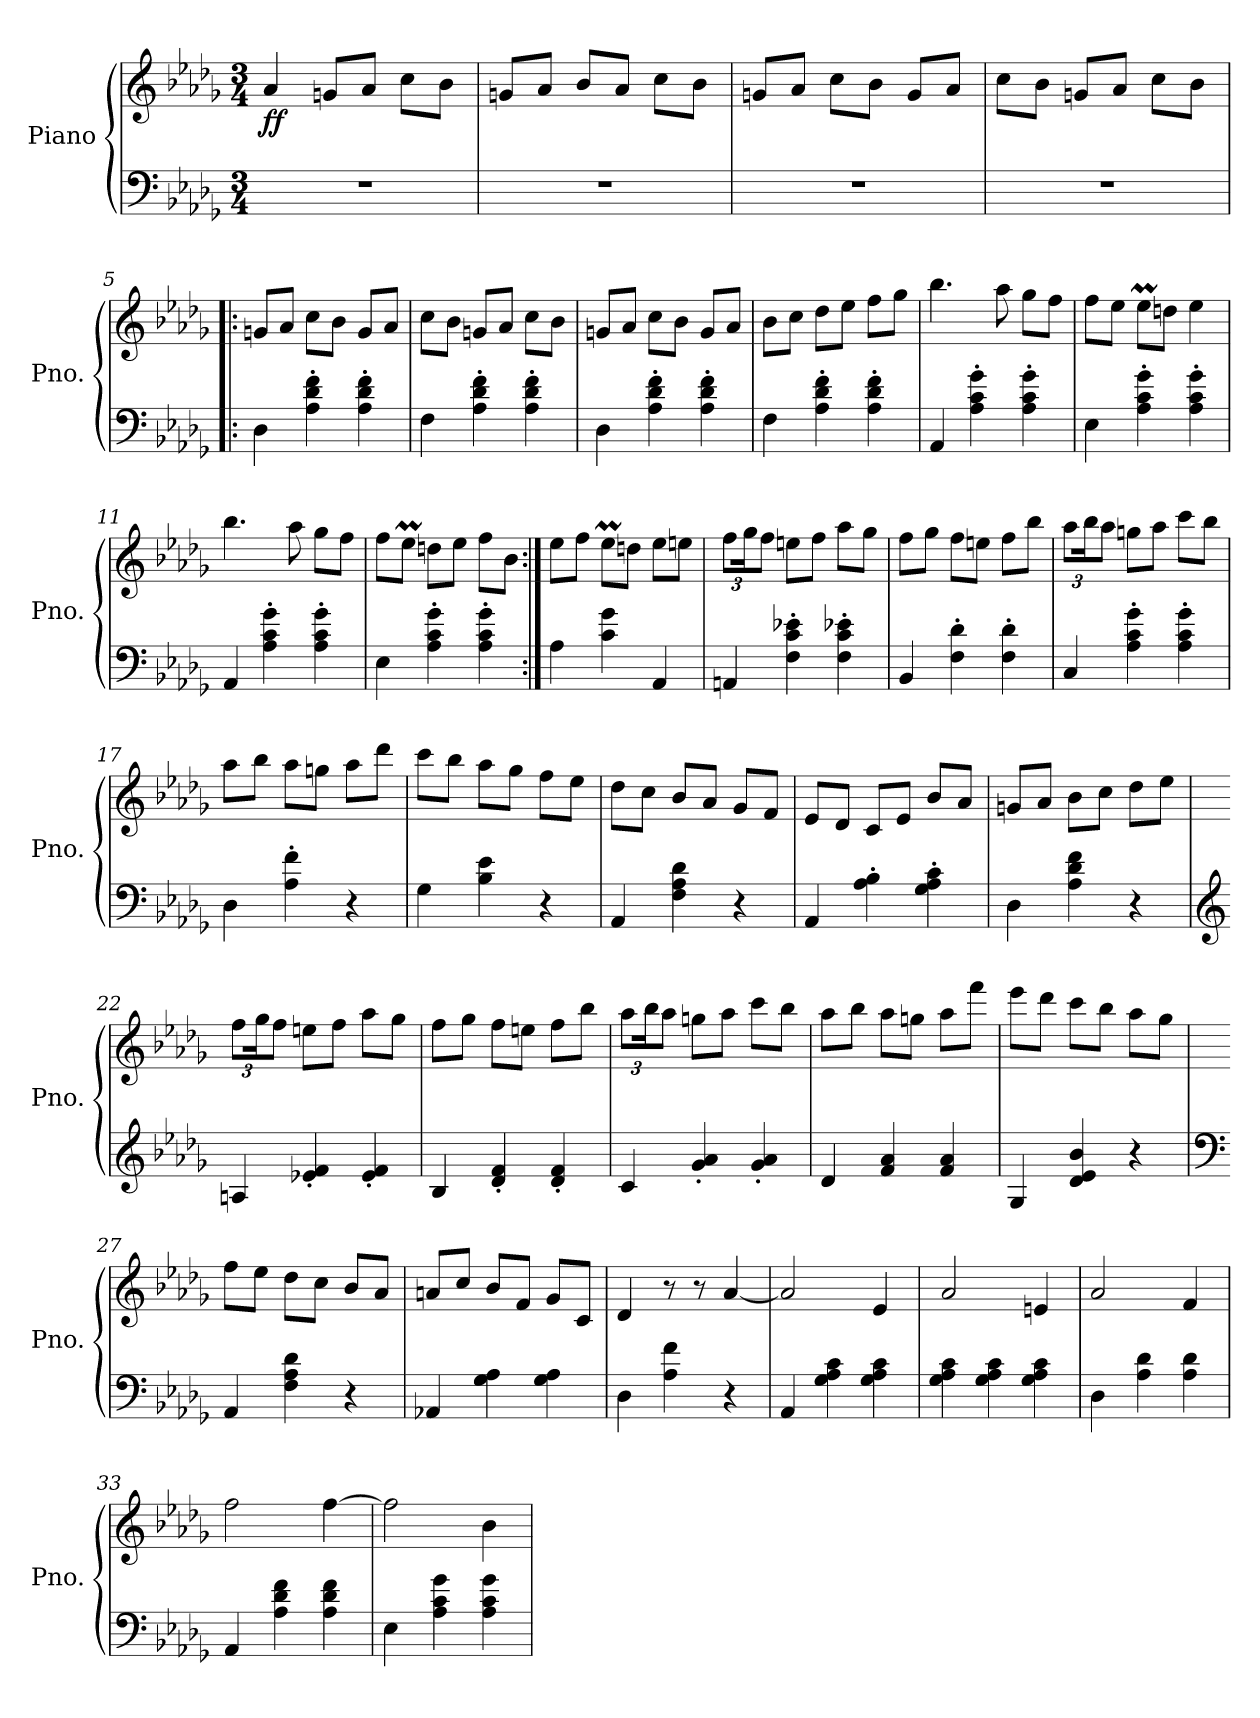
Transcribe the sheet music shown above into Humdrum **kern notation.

**kern	**kern	**dynam
*part1	*part1	*part1
*staff2	*staff1	*staff1/2
*I"Piano	*	*
*I'Pno.	*	*
*clefF4	*clefG2	*
*k[b-e-a-d-g-]	*k[b-e-a-d-g-]	*
*M3/4	*M3/4	*
*MM240	*MM240	*
=1	=1	=1
!	!	!LO:DY:b
2.r	4a-/	ff
.	8gn/L	.
.	8a-/J	.
.	8cc\L	.
.	8b-\J	.
=2	=2	=2
2.r	8gn/L	.
.	8a-/J	.
.	8b-/L	.
.	8a-/J	.
.	8cc\L	.
.	8b-\J	.
=3	=3	=3
2.r	8gn/L	.
.	8a-/J	.
.	8cc\L	.
.	8b-\J	.
.	8g/L	.
.	8a-/J	.
=4	=4	=4
2.r	8cc\L	.
.	8b-\J	.
.	8gn/L	.
.	8a-/J	.
.	8cc\L	.
.	8b-\J	.
=5!|:	=5!|:	=5!|:
4D-\	8gn/L	.
.	8a-/J	.
4A-\' 4d-\' 4f\'	8cc\L	.
.	8b-\J	.
4A-\' 4d-\' 4f\'	8g/L	.
.	8a-/J	.
=6	=6	=6
4F\	8cc\L	.
.	8b-\J	.
4A-\' 4d-\' 4f\'	8gn/L	.
.	8a-/J	.
4A-\' 4d-\' 4f\'	8cc\L	.
.	8b-\J	.
!!LO:LB:g=z
=7	=7	=7
4D-\	8gn/L	.
.	8a-/J	.
4A-\' 4d-\' 4f\'	8cc\L	.
.	8b-\J	.
4A-\' 4d-\' 4f\'	8g/L	.
.	8a-/J	.
=8	=8	=8
4F\	8b-\L	.
.	8cc\J	.
4A-\' 4d-\' 4f\'	8dd-\L	.
.	8ee-\J	.
4A-\' 4d-\' 4f\'	8ff\L	.
.	8gg-\J	.
=9	=9	=9
4AA-/	4.bb-\	.
4A-\' 4c\' 4g-\'	.	.
.	8aa-\	.
4A-\' 4c\' 4g-\'	8gg-\L	.
.	8ff\J	.
=10	=10	=10
4E-\	8ff\L	.
.	8ee-\J	.
4A-\' 4c\' 4g-\'	8ee-M\L	.
.	8ddn\J	.
4A-\' 4c\' 4g-\'	4ee-\	.
=11	=11	=11
4AA-/	4.bb-\	.
4A-\' 4c\' 4g-\'	.	.
.	8aa-\	.
4A-\' 4c\' 4g-\'	8gg-\L	.
.	8ff\J	.
=12	=12	=12
4E-\	8ff\L	.
.	8ee-M\J	.
4A-\' 4c\' 4g-\'	8ddn\L	.
.	8ee-\J	.
4A-\' 4c\' 4g-\'	8ff\L	.
.	8b-\J	.
!!LO:LB:g=z
=13:|!	=13:|!	=13:|!
4A-\	8ee-\L	.
.	8ff\J	.
4c\ 4g-\	8ee-M\L	.
.	8ddn\J	.
4AA-/	8ee-\L	.
.	8een\J	.
=14	=14	=14
*	*Xbrackettup	*
4AAn/	12ff\L	.
.	24gg-\K	.
.	8ff\J	.
4F\' 4c\' 4e-X\'	8een\L	.
.	8ff\J	.
4F\' 4c\' 4e-X\'	8aa-\L	.
.	8gg-\J	.
=15	=15	=15
4BB-/	8ff\L	.
.	8gg-\J	.
4F\' 4d-\'	8ff\L	.
.	8een\J	.
4F\' 4d-\'	8ff\L	.
.	8bb-\J	.
=16	=16	=16
4C/	12aa-\L	.
.	24bb-\K	.
.	8aa-\J	.
4A-\' 4c\' 4g-\'	8ggn\L	.
.	8aa-\J	.
4A-\' 4c\' 4g-\'	8ccc\L	.
.	8bb-\J	.
=17	=17	=17
4D-\	8aa-\L	.
.	8bb-\J	.
4A-\' 4f\'	8aa-\L	.
.	8ggn\J	.
4r	8aa-\L	.
.	8ddd-\J	.
!!LO:LB:g=z
=18	=18	=18
4G-\	8ccc\L	.
.	8bb-\J	.
4B-\ 4e-\	8aa-\L	.
.	8gg-\J	.
4r	8ff\L	.
.	8ee-\J	.
=19	=19	=19
4AA-/	8dd-\L	.
.	8cc\J	.
4F\ 4A-\ 4d-\	8b-/L	.
.	8a-/J	.
4r	8g-/L	.
.	8f/J	.
=20	=20	=20
4AA-/	8e-/L	.
.	8d-/J	.
4A-\' 4B-\'	8c/L	.
.	8e-/J	.
4G-\' 4A-\' 4c\'	8b-/L	.
.	8a-/J	.
=21	=21	=21
4D-\	8gn/L	.
.	8a-/J	.
4A-\ 4d-\ 4f\	8b-\L	.
.	8cc\J	.
4r	8dd-\L	.
.	8ee-\J	.
=22	=22	=22
*clefG2	*	*
4An/	12ff\L	.
.	24gg-\K	.
.	8ff\J	.
4e-X/' 4f/'	8een\L	.
.	8ff\J	.
4e-/' 4f/'	8aa-\L	.
.	8gg-\J	.
=23	=23	=23
4B-/	8ff\L	.
.	8gg-\J	.
4d-/' 4f/'	8ff\L	.
.	8een\J	.
4d-/' 4f/'	8ff\L	.
.	8bb-\J	.
!!LO:LB:g=z
=24	=24	=24
4c/	12aa-\L	.
.	24bb-\K	.
.	8aa-\J	.
4g-/' 4a-/'	8ggn\L	.
.	8aa-\J	.
4g-/' 4a-/'	8ccc\L	.
.	8bb-\J	.
=25	=25	=25
4d-/	8aa-\L	.
.	8bb-\J	.
4f/ 4a-/	8aa-\L	.
.	8ggn\J	.
4f/ 4a-/	8aa-\L	.
.	8fff\J	.
=26	=26	=26
4G-/	8eee-\L	.
.	8ddd-\J	.
4d-/ 4e-/ 4b-/	8ccc\L	.
.	8bb-\J	.
4r	8aa-\L	.
.	8gg-\J	.
=27	=27	=27
*clefF4	*	*
4AA-/	8ff\L	.
.	8ee-\J	.
4F\ 4A-\ 4d-\	8dd-\L	.
.	8cc\J	.
4r	8b-/L	.
.	8a-/J	.
=28	=28	=28
4AA-X/	8an/L	.
.	8cc/J	.
4G-\ 4A-\	8b-/L	.
.	8f/J	.
4G-\ 4A-\	8g-/L	.
.	8c/J	.
!!LO:PB:g=z
=29	=29	=29
4D-\	4d-/	.
4A-\ 4f\	8r	.
.	8r	.
4r	[4a-/	.
=30	=30	=30
4AA-/	2a-/]	.
4G-\ 4A-\ 4c\	.	.
4G-\ 4A-\ 4c\	4e-/	.
=31	=31	=31
4G-\ 4A-\ 4c\	2a-/	.
4G-\ 4A-\ 4c\	.	.
4G-\ 4A-\ 4c\	4en/	.
=32	=32	=32
4D-\	2a-/	.
4A-\ 4d-\	.	.
4A-\ 4d-\	4f/	.
=33	=33	=33
4AA-/	2ff\	.
4A-\ 4d-\ 4f\	.	.
4A-\ 4d-\ 4f\	[4ff\	.
=34	=34	=34
4E-\	2ff\]	.
4A-\ 4c\ 4g-\	.	.
4A-\ 4c\ 4g-\	4b-\	.
=	=	=
*-	*-	*-
